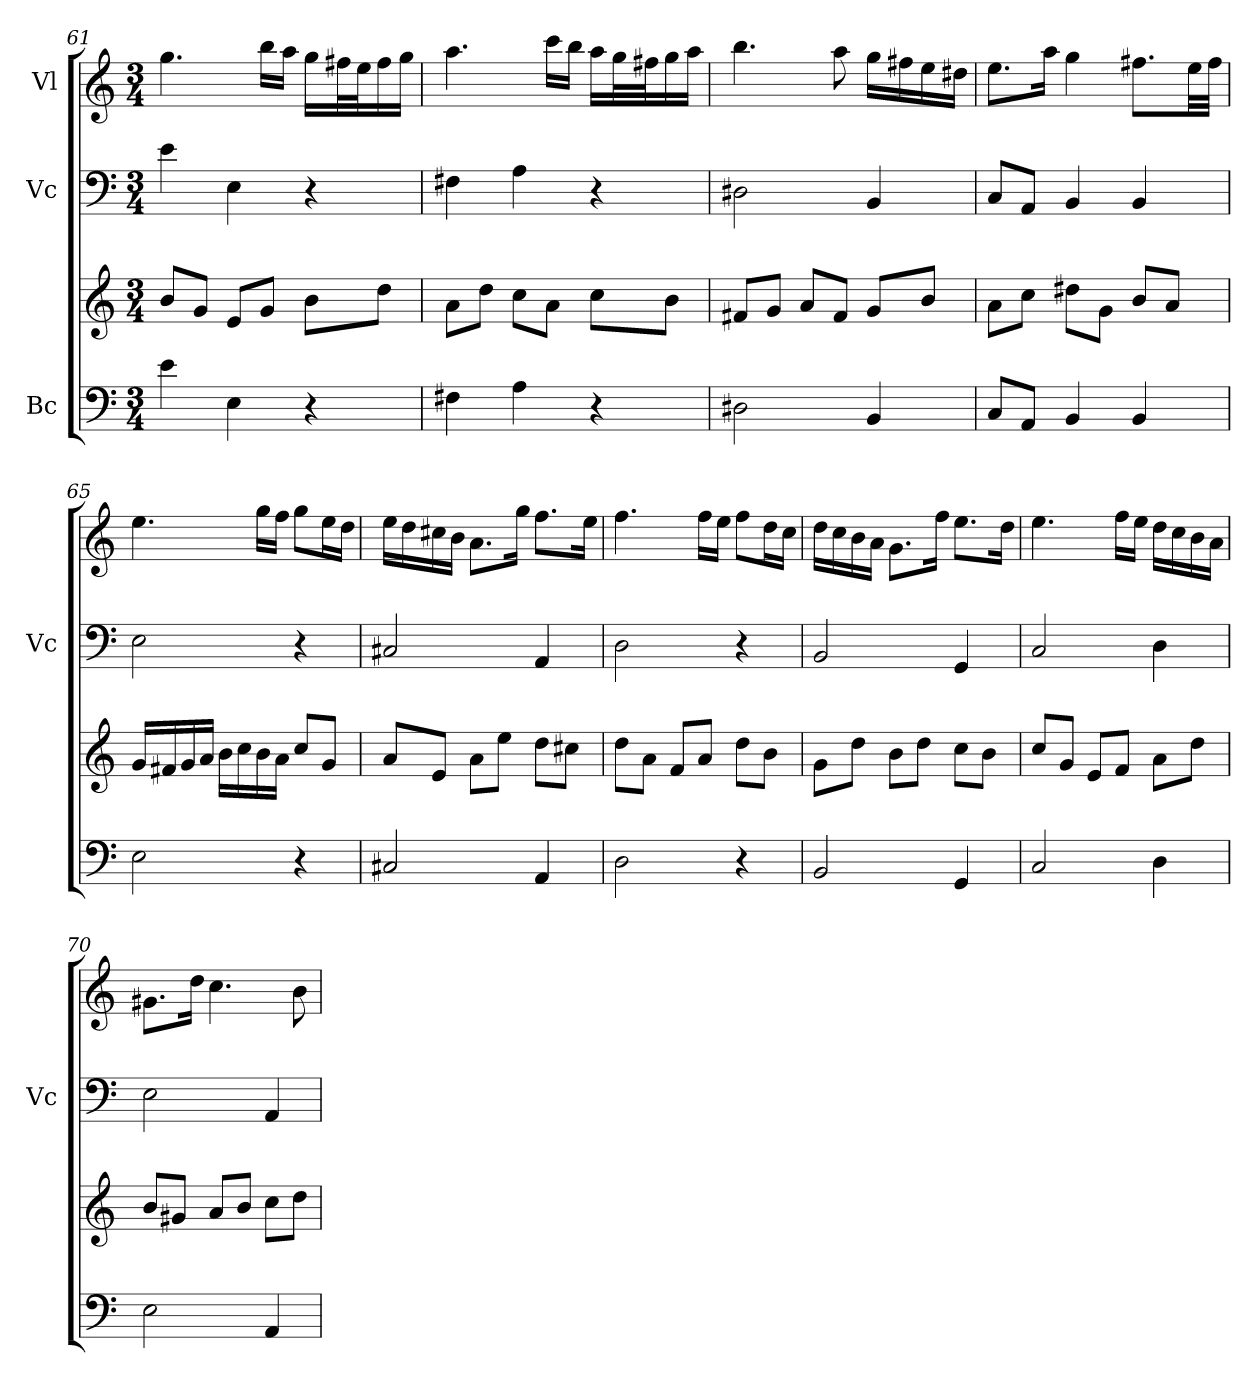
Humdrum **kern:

**kern	**kern	**kern	**kern
*part3	*part3	*part2	*part1
*staff4	*staff3	*staff2	*staff1
*I"Bc	*	*I"Vc	*I"Vl
*	*	*I'Vc	*
*clefF4	*clefG2	*clefF4	*clefG2
*k[]	*k[]	*k[]	*k[]
*M3/4	*M3/4	*M3/4	*M3/4
=61	=61	=61	=61
4e\	8b/L	4e\	4.gg\
.	8g/J	.	.
4E\	8e/L	4E\	.
.	8g/J	.	16bb\LL
.	.	.	16aa\JJ
4r	8b\L	4r	16gg\LL
.	.	.	32ff#X\L
.	.	.	32ee\J
.	8dd\J	.	16ff#\
.	.	.	16gg\JJ
=62	=62	=62	=62
4F#X\	8a\L	4F#X\	4.aa\
.	8dd\J	.	.
4A\	8cc\L	4A\	.
.	8a\J	.	16ccc\LL
.	.	.	16bb\JJ
4r	8cc\L	4r	16aa\LL
.	.	.	32gg\L
.	.	.	32ff#X\J
.	8b\J	.	16gg\
.	.	.	16aa\JJ
!!LO:LB:g=z
=63	=63	=63	=63
2D#X\	8f#X/L	2D#X\	4.bb\
.	8g/J	.	.
.	8a/L	.	.
.	8f#/J	.	8aa\
4BB/	8g/L	4BB/	16gg\LL
.	.	.	16ff#X\
.	8b/J	.	16ee\
.	.	.	16dd#X\JJ
=64	=64	=64	=64
8C/L	8a\L	8C/L	8.ee\L
8AA/J	8cc\J	8AA/J	.
.	.	.	16aa\Jk
4BB/	8dd#X\L	4BB/	4gg\
.	8g\J	.	.
4BB/	8b/L	4BB/	8.ff#X\L
.	8a/J	.	.
.	.	.	32ee\LL
.	.	.	32ff#\JJJ
=65	=65	=65	=65
2E\	16g/LL	2E\	4.ee\
.	16f#X/	.	.
.	16g/	.	.
.	16a/JJ	.	.
.	16b\LL	.	.
.	16cc\	.	.
.	16b\	.	16gg\LL
.	16a\JJ	.	16ff\JJ
4r	8cc/L	4r	8gg\L
.	8g/J	.	16ee\L
.	.	.	16dd\JJ
=66	=66	=66	=66
2C#X/	8a/L	2C#X/	16ee\LL
.	.	.	16dd\
.	8e/J	.	16cc#X\
.	.	.	16b\JJ
.	8a\L	.	8.a\L
.	8ee\J	.	.
.	.	.	16gg\Jk
4AA/	8dd\L	4AA/	8.ff\L
.	8cc#X\J	.	.
.	.	.	16ee\Jk
!!LO:PB:g=z
=67	=67	=67	=67
2D\	8dd\L	2D\	4.ff\
.	8a\J	.	.
.	8f/L	.	.
.	8a/J	.	16ff\LL
.	.	.	16ee\JJ
4r	8dd\L	4r	8ff\L
.	8b\J	.	16dd\L
.	.	.	16cc\JJ
=68	=68	=68	=68
2BB/	8g\L	2BB/	16dd\LL
.	.	.	16cc\
.	8dd\J	.	16b\
.	.	.	16a\JJ
.	8b\L	.	8.g\L
.	8dd\J	.	.
.	.	.	16ff\Jk
4GG/	8cc\L	4GG/	8.ee\L
.	8b\J	.	.
.	.	.	16dd\Jk
=69	=69	=69	=69
2C/	8cc/L	2C/	4.ee\
.	8g/J	.	.
.	8e/L	.	.
.	8f/J	.	16ff\LL
.	.	.	16ee\JJ
4D\	8a\L	4D\	16dd\LL
.	.	.	16cc\
.	8dd\J	.	16b\
.	.	.	16a\JJ
=70	=70	=70	=70
2E\	8b/L	2E\	8.g#X\L
.	8g#X/J	.	.
.	.	.	16dd\Jk
.	8a/L	.	4.cc\
.	8b/J	.	.
4AA/	8cc\L	4AA/	.
.	8dd\J	.	8b\
=	=	=	=
*-	*-	*-	*-
